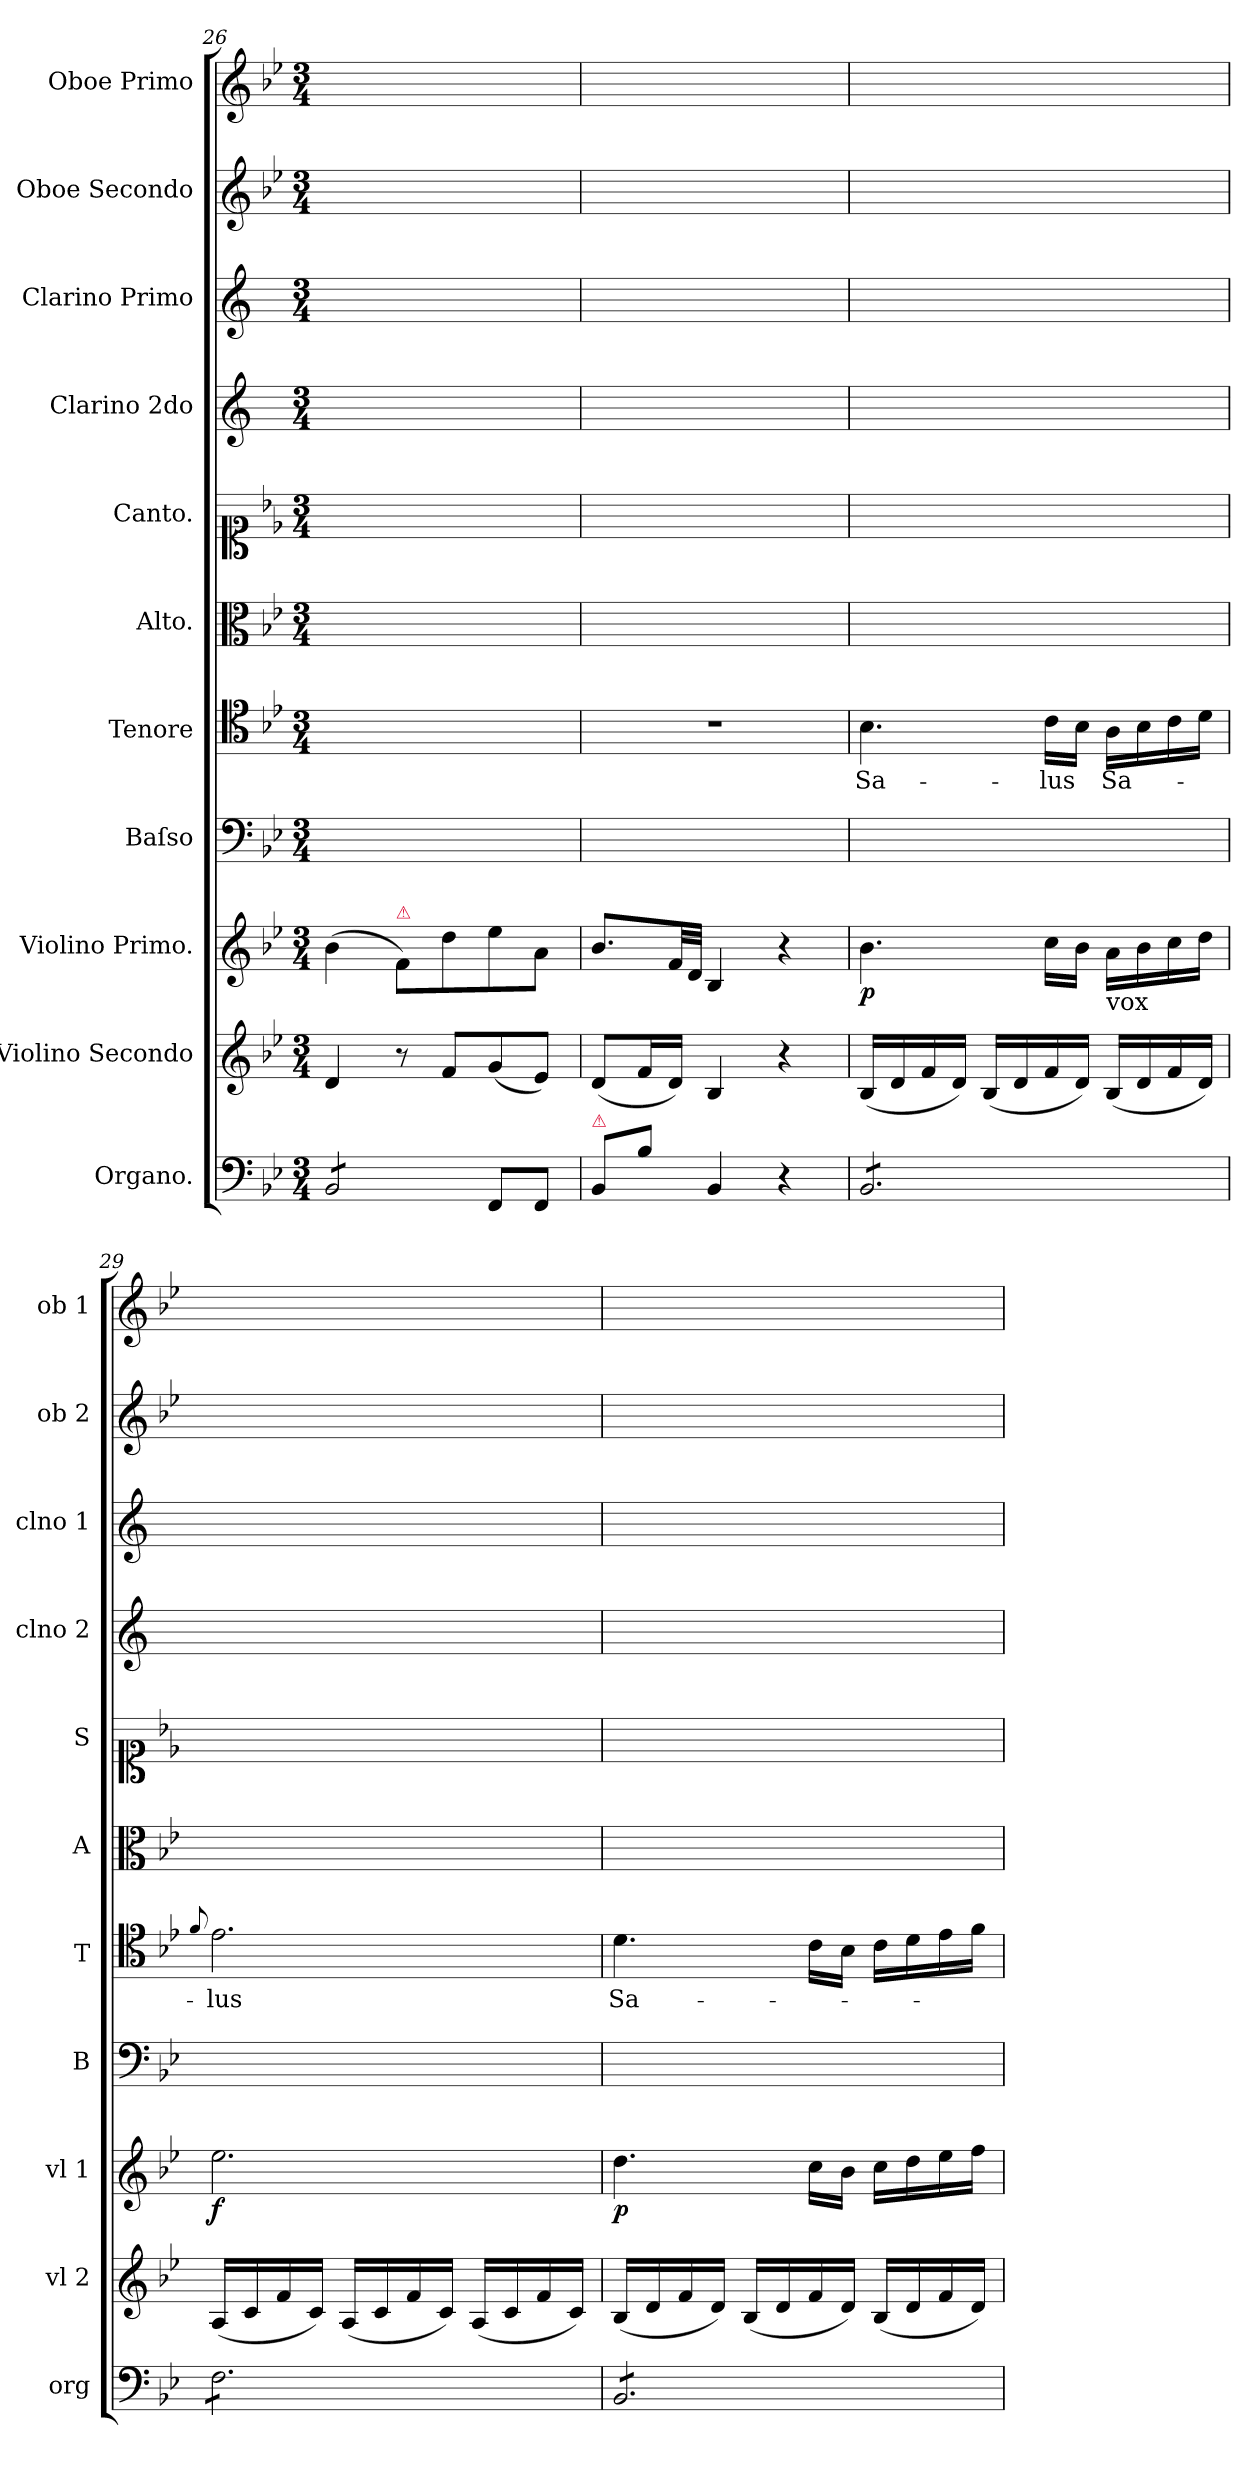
**kern	**dynam	**kern	**kern	**dynam	**kern	**kern	**text	**kern	**kern	**kern	**kern	**kern	**kern
*part11	*part11	*part10	*part9	*part9	*part8	*part7	*part7	*part6	*part5	*part4	*part3	*part2	*part1
*staff11	*staff11	*staff10	*staff9	*staff9	*staff8	*staff7	*staff7	*staff6	*staff5	*staff4	*staff3	*staff2	*staff1
*I"Organo.	*	*I"Violino Secondo	*I"Violino Primo.	*	*I"Baſso	*I"Tenore	*	*I"Alto.	*I"Canto.	*I"Clarino 2do	*I"Clarino Primo	*I"Oboe Secondo	*I"Oboe Primo
*I'org	*	*I'vl 2	*I'vl 1	*	*I'B	*I'T	*	*I'A	*I'S	*I'clno 2	*I'clno 1	*I'ob 2	*I'ob 1
*clefF4	*	*clefG2	*clefG2	*	*clefF4	*clefC4	*	*clefC3	*clefC1	*clefG2	*clefG2	*clefG2	*clefG2
*	*	*	*	*	*	*	*	*	*	*ITrd1c2	*ITrd1c2	*	*
*k[b-e-]	*	*k[b-e-]	*k[b-e-]	*	*k[b-e-]	*k[b-e-]	*	*k[b-e-]	*k[b-e-]	*k[b-e-]	*k[b-e-]	*k[b-e-]	*k[b-e-]
*B-:	*	*B-:	*B-:	*	*B-:	*B-:	*	*B-:	*B-:	*B-:	*B-:	*B-:	*B-:
*M3/4	*	*M3/4	*M3/4	*	*M3/4	*M3/4	*	*M3/4	*M3/4	*M3/4	*M3/4	*M3/4	*M3/4
=26	=26	=26	=26	=26	=26	=26	=26	=26	=26	=26	=26	=26	=26
*tremolo	*	*	*	*	*	*	*	*	*	*	*	*	*
8BB-/L	.	4d/	(4b-\	.	2.ryy	2.ryy	.	2.ryy	2.ryy	2.ryy	2.ryy	2.ryy	2.ryy
8BB-/	.	.	.	.	.	.	.	.	.	.	.	.	.
!	!	!	!LO:TX:a:color=crimson:t=⚠	!	!	!	!	!	!	!	!	!	!
8BB-/	.	8r	8f/L)	.	.	.	.	.	.	.	.	.	.
8BB-/J	.	8f/L	8dd\	.	.	.	.	.	.	.	.	.	.
*Xtremolo	*	*	*	*	*	*	*	*	*	*	*	*	*
8FF/L	.	(8g/	8ee-\	.	.	.	.	.	.	.	.	.	.
8FF/J	.	8e-/J)	8a\J	.	.	.	.	.	.	.	.	.	.
=27	=27	=27	=27	=27	=27	=27	=27	=27	=27	=27	=27	=27	=27
!LO:TX:a:color=crimson:t=⚠	!	!	!	!	!	!	!	!	!	!	!	!	!
8BB-/L	.	(8d/L	8.b-/L	.	2.ryy	2.r	.	2.ryy	2.ryy	2.ryy	2.ryy	2.ryy	2.ryy
8B-\J	.	16f/L	.	.	.	.	.	.	.	.	.	.	.
.	.	16d/JJ)	32f/LL	.	.	.	.	.	.	.	.	.	.
.	.	.	32d/JJJ	.	.	.	.	.	.	.	.	.	.
4BB-/	.	4B-/	4B-/	.	.	.	.	.	.	.	.	.	.
4r	.	4r	4r	.	.	.	.	.	.	.	.	.	.
=28	=28	=28	=28	=28	=28	=28	=28	=28	=28	=28	=28	=28	=28
!	!LO:DY:b	!	!	!LO:DY:b	!	!	!	!	!	!	!	!	!
*tremolo	*	*	*	*	*	*	*	*	*	*	*	*	*
8BB-/L	pia.	(16B-/LL	4.b-\	p	2.ryy	4.B-\	Sa-	2.ryy	2.ryy	2.ryy	2.ryy	2.ryy	2.ryy
.	.	16d/	.	.	.	.	.	.	.	.	.	.	.
8BB-/	.	16f/	.	.	.	.	.	.	.	.	.	.	.
.	.	16d/JJ)	.	.	.	.	.	.	.	.	.	.	.
8BB-/	.	(16B-/LL	.	.	.	.	.	.	.	.	.	.	.
.	.	16d/	.	.	.	.	.	.	.	.	.	.	.
8BB-/	.	16f/	16cc\LL	.	.	16c\LL	-lus	.	.	.	.	.	.
.	.	16d/JJ)	16b-\JJ	.	.	16B-\JJ	.	.	.	.	.	.	.
!	!	!	!LO:TX:b:t=vox	!	!	!	!	!	!	!	!	!	!
8BB-/	.	(16B-/LL	16a\LL	.	.	16A\LL	Sa-	.	.	.	.	.	.
.	.	16d/	16b-\	.	.	16B-\	.	.	.	.	.	.	.
8BB-/J	.	16f/	16cc\	.	.	16c\	.	.	.	.	.	.	.
.	.	16d/JJ)	16dd\JJ	.	.	16d\JJ	.	.	.	.	.	.	.
=29	=29	=29	=29	=29	=29	=29	=29	=29	=29	=29	=29	=29	=29
.	.	.	.	.	.	8qqf/	.	.	.	.	.	.	.
!	!	!	!	!LO:DY:b	!	!	!	!	!	!	!	!	!
8F\L	.	(16A/LL	2.ee-\	f	2.ryy	2.e-\	-lus	2.ryy	2.ryy	2.ryy	2.ryy	2.ryy	2.ryy
.	.	16c/	.	.	.	.	.	.	.	.	.	.	.
8F\	.	16f/	.	.	.	.	.	.	.	.	.	.	.
.	.	16c/JJ)	.	.	.	.	.	.	.	.	.	.	.
8F\	.	(16A/LL	.	.	.	.	.	.	.	.	.	.	.
.	.	16c/	.	.	.	.	.	.	.	.	.	.	.
8F\	.	16f/	.	.	.	.	.	.	.	.	.	.	.
.	.	16c/JJ)	.	.	.	.	.	.	.	.	.	.	.
8F\	.	(16A/LL	.	.	.	.	.	.	.	.	.	.	.
.	.	16c/	.	.	.	.	.	.	.	.	.	.	.
8F\J	.	16f/	.	.	.	.	.	.	.	.	.	.	.
.	.	16c/JJ)	.	.	.	.	.	.	.	.	.	.	.
=30	=30	=30	=30	=30	=30	=30	=30	=30	=30	=30	=30	=30	=30
!	!	!	!	!LO:DY:b	!	!	!	!	!	!	!	!	!
8BB-/L	.	(16B-/LL	4.dd\	p	2.ryy	4.d\	Sa-	2.ryy	2.ryy	2.ryy	2.ryy	2.ryy	2.ryy
.	.	16d/	.	.	.	.	.	.	.	.	.	.	.
8BB-/	.	16f/	.	.	.	.	.	.	.	.	.	.	.
.	.	16d/JJ)	.	.	.	.	.	.	.	.	.	.	.
8BB-/	.	(16B-/LL	.	.	.	.	.	.	.	.	.	.	.
.	.	16d/	.	.	.	.	.	.	.	.	.	.	.
8BB-/	.	16f/	16cc\LL	.	.	16c\LL	.	.	.	.	.	.	.
.	.	16d/JJ)	16b-\JJ	.	.	16B-\JJ	.	.	.	.	.	.	.
8BB-/	.	(16B-/LL	16cc\LL	.	.	16c\LL	.	.	.	.	.	.	.
.	.	16d/	16dd\	.	.	16d\	.	.	.	.	.	.	.
8BB-/J	.	16f/	16ee-\	.	.	16e-\	.	.	.	.	.	.	.
*Xtremolo	*	*	*	*	*	*	*	*	*	*	*	*	*
.	.	16d/JJ)	16ff\JJ	.	.	16f\JJ	.	.	.	.	.	.	.
=	=	=	=	=	=	=	=	=	=	=	=	=	=
*-	*-	*-	*-	*-	*-	*-	*-	*-	*-	*-	*-	*-	*-
